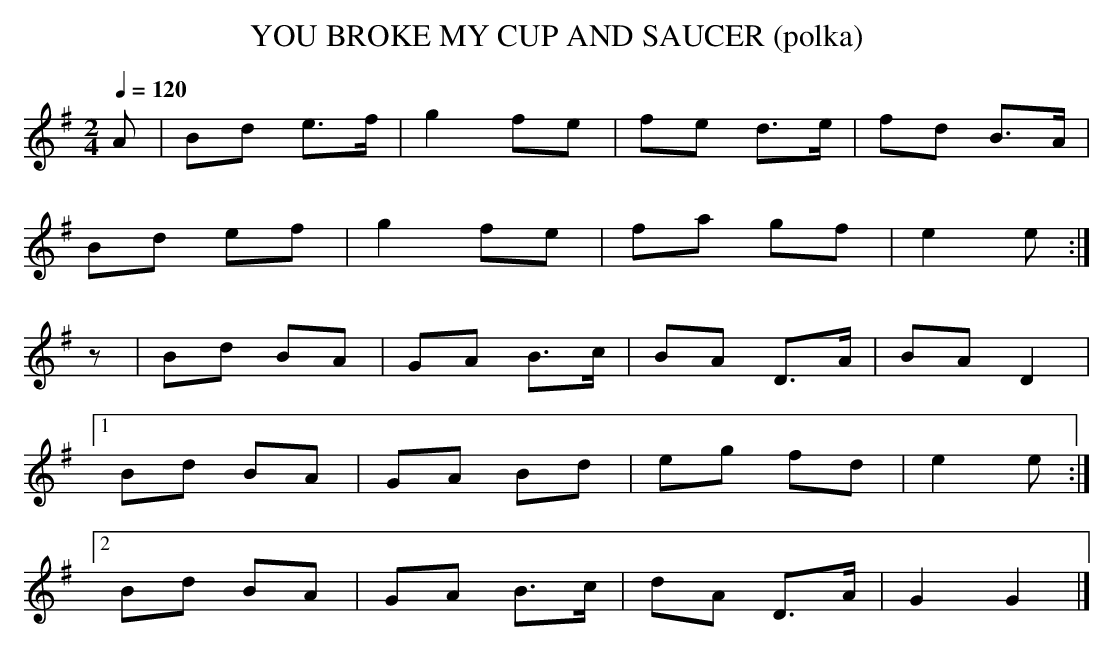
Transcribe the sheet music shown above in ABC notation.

X:1
T:YOU BROKE MY CUP AND SAUCER (polka)
Q:1/4=120
L:1/8
M:2/4
K:G
A|Bd e>f|g2 fe|fe d>e|fd B>A|
Bd ef|g2 fe|fa gf|e2 e:|
z|Bd BA|GA B>c|BA D>A|BA D2|
[1 Bd BA|GA Bd|eg fd|e2 e:|
[2 Bd BA|GA B>c|dA D>A|G2 G2|]
